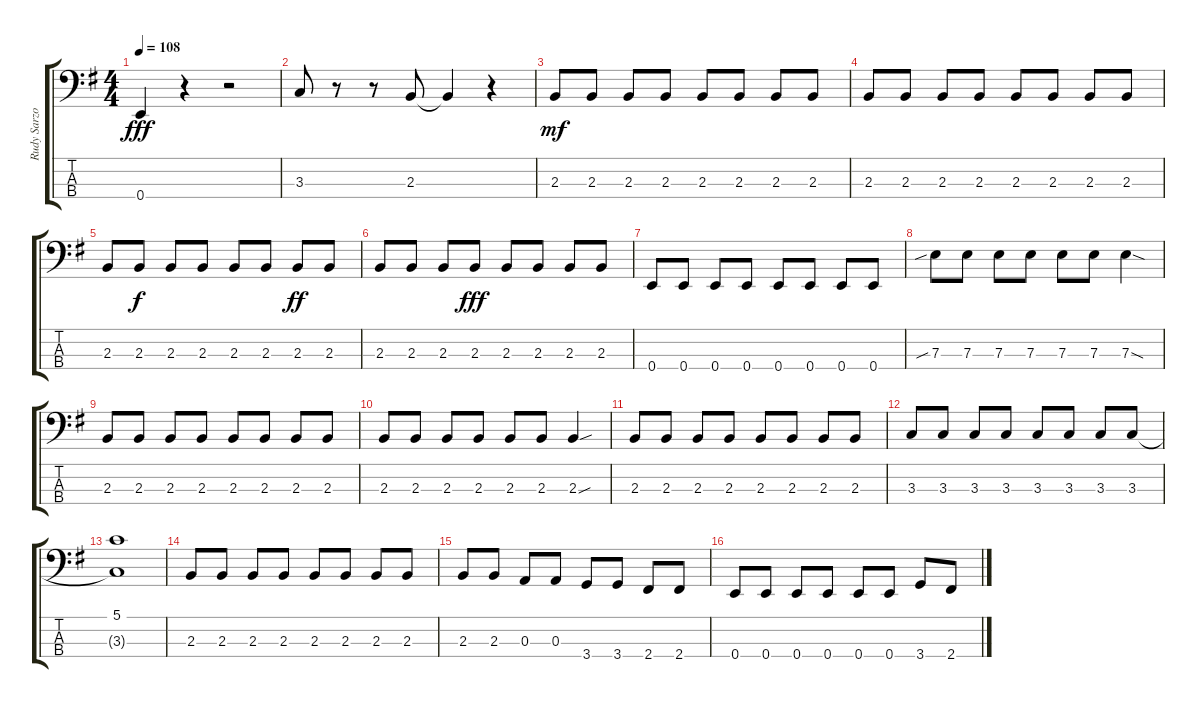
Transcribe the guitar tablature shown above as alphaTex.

\track ("Rudy Sarzo" "Rudy Sarzo") {instrument electricbassfinger}
\staff {score tabs}
\tuning (G2 D2 A1 E1) {hide}
\ts (4 4)
\tempo 108
\clef f4
\ks g
0.4.4{dy fff} r.4 r.2 |
3.3.8 r.8 r.8 2.3.8 2.3{t}.4 r.4 |
2.3.8{dy mf} 2.3.8 2.3.8 2.3.8 2.3.8 2.3.8 2.3.8 2.3.8 |
2.3.8 2.3.8 2.3.8 2.3.8 2.3.8 2.3.8 2.3.8 2.3.8 |
2.3.8 2.3.8{dy f} 2.3.8 2.3.8 2.3.8 2.3.8 2.3.8{dy ff} 2.3.8 |
2.3.8 2.3.8 2.3.8 2.3.8{dy fff} 2.3.8 2.3.8 2.3.8 2.3.8 |
0.4.8 0.4.8 0.4.8 0.4.8 0.4.8 0.4.8 0.4.8 0.4.8 |
7.3{sib}.8 7.3.8 7.3.8 7.3.8 7.3.8 7.3.8 7.3{sod}.4 |
2.3.8 2.3.8 2.3.8 2.3.8 2.3.8 2.3.8 2.3.8 2.3.8 |
2.3.8 2.3.8 2.3.8 2.3.8 2.3.8 2.3.8 2.3{sou}.4 |
2.3.8 2.3.8 2.3.8 2.3.8 2.3.8 2.3.8 2.3.8 2.3.8 |
3.3.8 3.3.8 3.3.8 3.3.8 3.3.8 3.3.8 3.3.8 3.3.8 |
(5.1 3.3{t}).1 |
2.3.8 2.3.8 2.3.8 2.3.8 2.3.8 2.3.8 2.3.8 2.3.8 |
2.3.8 2.3.8 0.3.8 0.3.8 3.4.8 3.4.8 2.4.8 2.4.8 |
0.4.8 0.4.8 0.4.8 0.4.8 0.4.8 0.4.8 3.4.8 2.4.8
